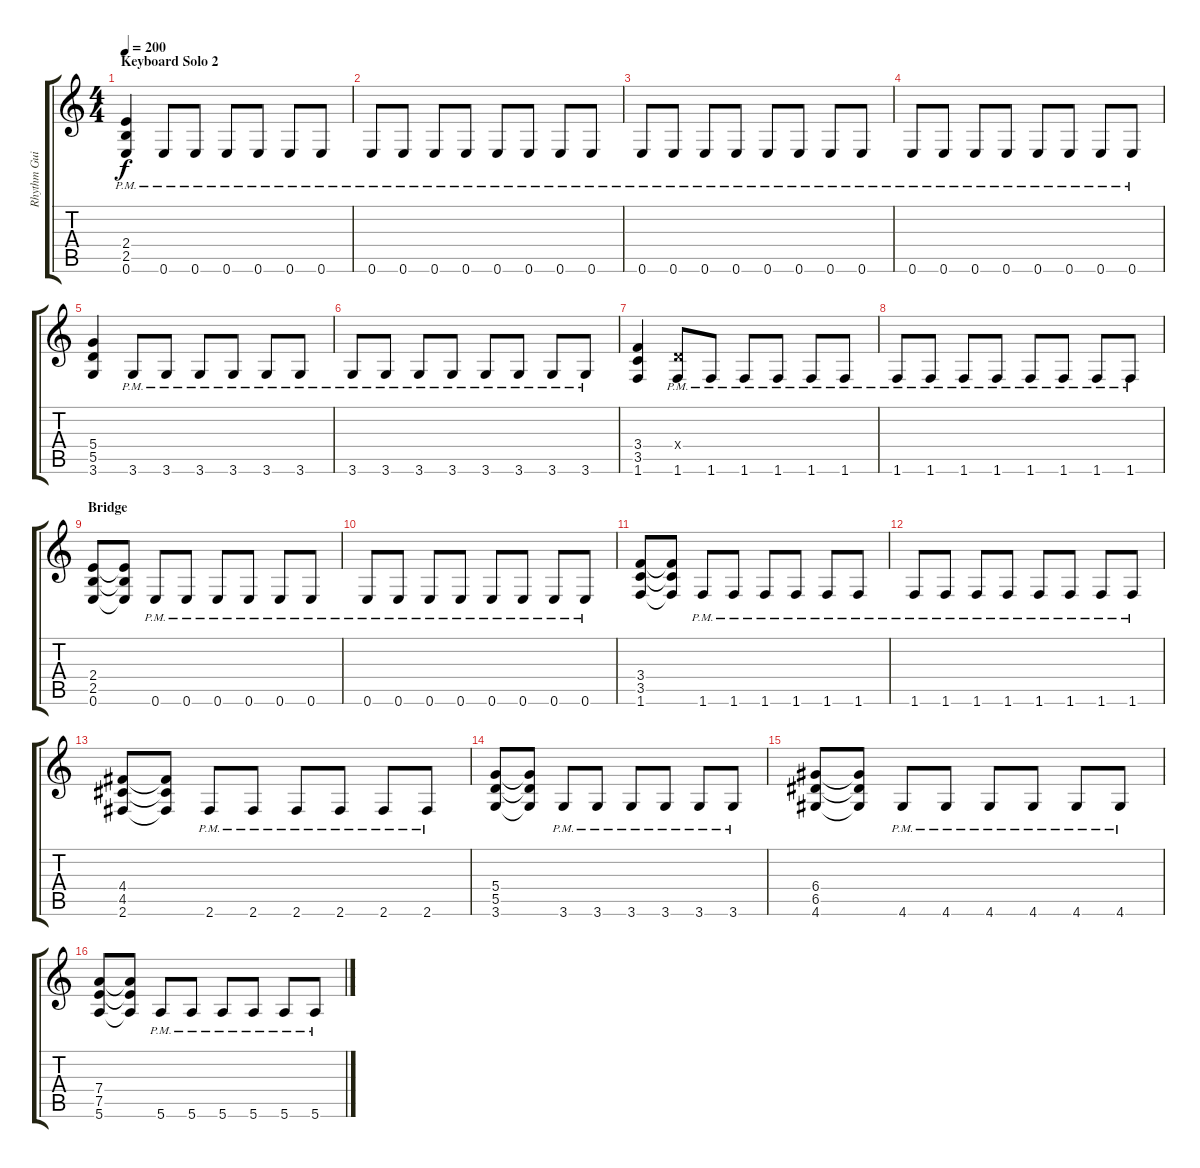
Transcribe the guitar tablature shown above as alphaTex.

\track ("Rhythm Guitar" "Rhythm Gui") {instrument overdrivenguitar}
\staff {score tabs}
\tuning (E4 B3 G3 D3 A2 E2) {hide}
\ts (4 4)
\section ("" "Keyboard Solo 2")
\tempo 200
\clef g2
\ks c
(2.4 2.5 0.6{pm}).4{dy f} 0.6{pm}.8 0.6{pm}.8 0.6{pm}.8 0.6{pm}.8 0.6{pm}.8 0.6{pm}.8 |
0.6{pm}.8 0.6{pm}.8 0.6{pm}.8 0.6{pm}.8 0.6{pm}.8 0.6{pm}.8 0.6{pm}.8 0.6{pm}.8 |
0.6{pm}.8 0.6{pm}.8 0.6{pm}.8 0.6{pm}.8 0.6{pm}.8 0.6{pm}.8 0.6{pm}.8 0.6{pm}.8 |
0.6{pm}.8 0.6{pm}.8 0.6{pm}.8 0.6{pm}.8 0.6{pm}.8 0.6{pm}.8 0.6{pm}.8 0.6{pm}.8 |
(5.4 5.5 3.6).4 3.6{pm}.8 3.6{pm}.8 3.6{pm}.8 3.6{pm}.8 3.6{pm}.8 3.6{pm}.8 |
3.6{pm}.8 3.6{pm}.8 3.6{pm}.8 3.6{pm}.8 3.6{pm}.8 3.6{pm}.8 3.6{pm}.8 3.6{pm}.8 |
(3.4 3.5 1.6).4 (0.4{x} 1.6{pm}).8 1.6{pm}.8 1.6{pm}.8 1.6{pm}.8 1.6{pm}.8 1.6{pm}.8 |
1.6{pm}.8 1.6{pm}.8 1.6{pm}.8 1.6{pm}.8 1.6{pm}.8 1.6{pm}.8 1.6{pm}.8 1.6{pm}.8 |
\section ("" "Bridge")
(2.4 2.5 0.6).8 (2.4{t} 2.5{t} 0.6{t}).8 0.6{pm}.8 0.6{pm}.8 0.6{pm}.8 0.6{pm}.8 0.6{pm}.8 0.6{pm}.8 |
0.6{pm}.8 0.6{pm}.8 0.6{pm}.8 0.6{pm}.8 0.6{pm}.8 0.6{pm}.8 0.6{pm}.8 0.6{pm}.8 |
(3.4 3.5 1.6).8 (3.4{t} 3.5{t} 1.6{t}).8 1.6{pm}.8 1.6{pm}.8 1.6{pm}.8 1.6{pm}.8 1.6{pm}.8 1.6{pm}.8 |
1.6{pm}.8 1.6{pm}.8 1.6{pm}.8 1.6{pm}.8 1.6{pm}.8 1.6{pm}.8 1.6{pm}.8 1.6{pm}.8 |
(4.4 4.5 2.6).8 (4.4{t} 4.5{t} 2.6{t}).8 2.6{pm}.8 2.6{pm}.8 2.6{pm}.8 2.6{pm}.8 2.6{pm}.8 2.6{pm}.8 |
(5.4 5.5 3.6).8 (5.4{t} 5.5{t} 3.6{t}).8 3.6{pm}.8 3.6{pm}.8 3.6{pm}.8 3.6{pm}.8 3.6{pm}.8 3.6{pm}.8 |
(6.4 6.5 4.6).8 (6.4{t} 6.5{t} 4.6{t}).8 4.6{pm}.8 4.6{pm}.8 4.6{pm}.8 4.6{pm}.8 4.6{pm}.8 4.6{pm}.8 |
(7.4 7.5 5.6).8 (7.4{t} 7.5{t} 5.6{t}).8 5.6{pm}.8 5.6{pm}.8 5.6{pm}.8 5.6{pm}.8 5.6{pm}.8 5.6{pm}.8
